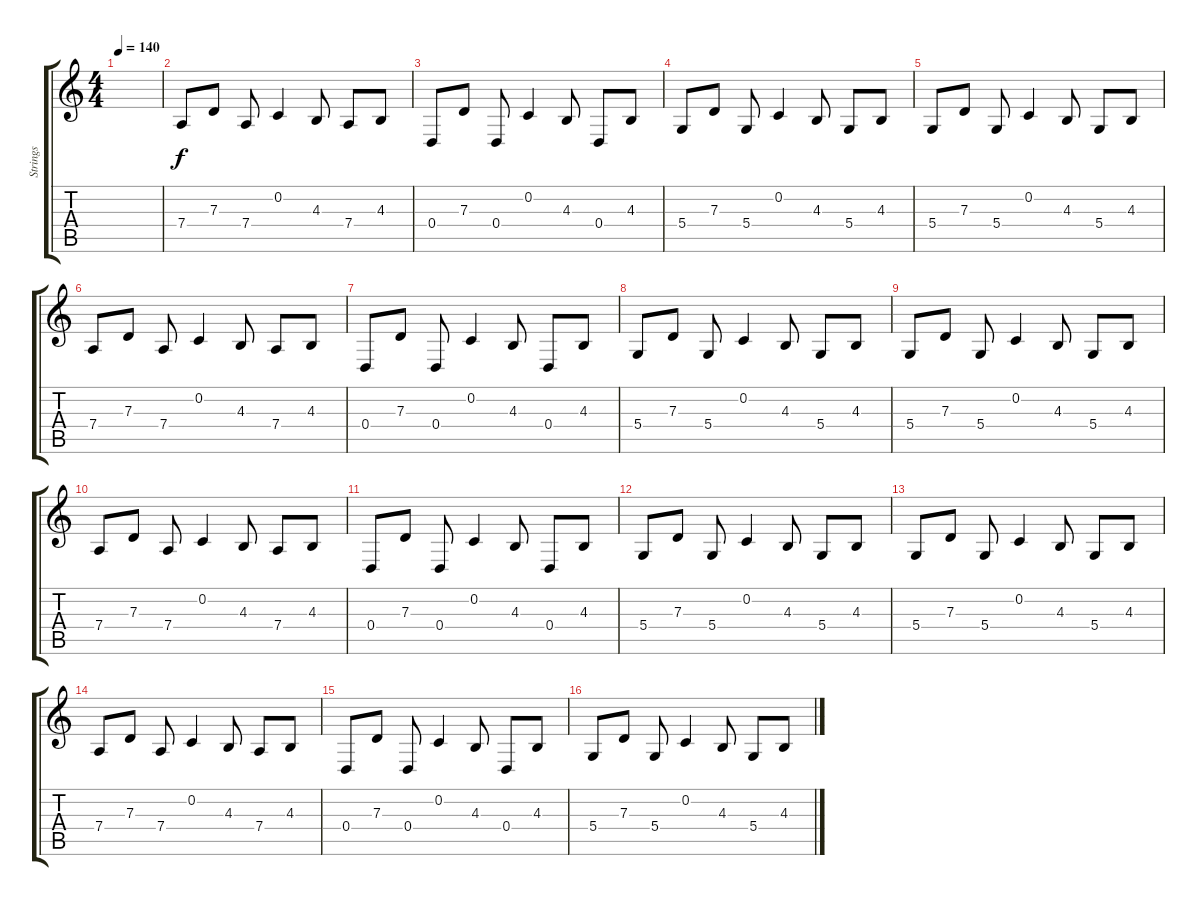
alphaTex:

\track ("Strings" "Strings") {instrument viola}
\staff {score tabs}
\tuning (E4 C4 G3 D3 A2 E2) {hide}
\ts (4 4)
\tempo 140
\clef g2
\ks c
|
7.4.8 7.3.8 7.4.8 0.2.4 4.3.8 7.4.8 4.3.8 |
0.4.8 7.3.8 0.4.8 0.2.4 4.3.8 0.4.8 4.3.8 |
5.4.8 7.3.8 5.4.8 0.2.4 4.3.8 5.4.8 4.3.8 |
5.4.8 7.3.8 5.4.8 0.2.4 4.3.8 5.4.8 4.3.8 |
7.4.8 7.3.8 7.4.8 0.2.4 4.3.8 7.4.8 4.3.8 |
0.4.8 7.3.8 0.4.8 0.2.4 4.3.8 0.4.8 4.3.8 |
5.4.8 7.3.8 5.4.8 0.2.4 4.3.8 5.4.8 4.3.8 |
5.4.8 7.3.8 5.4.8 0.2.4 4.3.8 5.4.8 4.3.8 |
7.4.8 7.3.8 7.4.8 0.2.4 4.3.8 7.4.8 4.3.8 |
0.4.8 7.3.8 0.4.8 0.2.4 4.3.8 0.4.8 4.3.8 |
5.4.8 7.3.8 5.4.8 0.2.4 4.3.8 5.4.8 4.3.8 |
5.4.8 7.3.8 5.4.8 0.2.4 4.3.8 5.4.8 4.3.8 |
7.4.8 7.3.8 7.4.8 0.2.4 4.3.8 7.4.8 4.3.8 |
0.4.8 7.3.8 0.4.8 0.2.4 4.3.8 0.4.8 4.3.8 |
5.4.8 7.3.8 5.4.8 0.2.4 4.3.8 5.4.8 4.3.8
